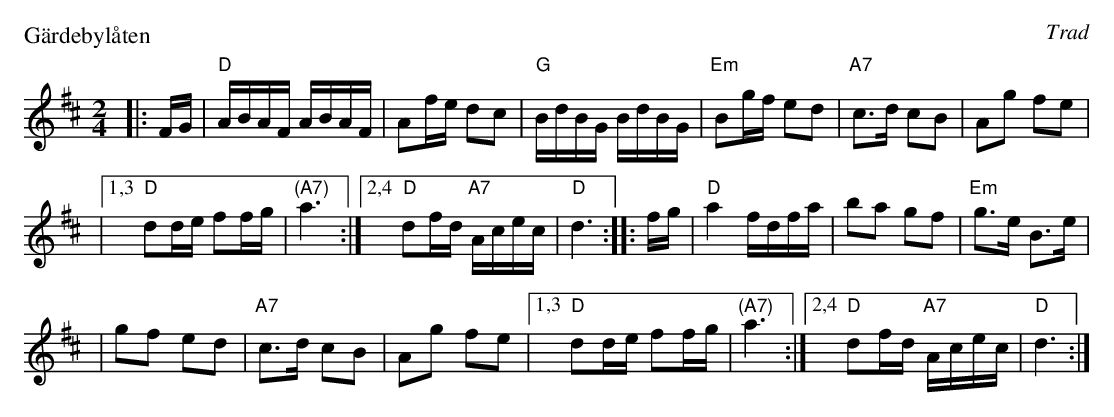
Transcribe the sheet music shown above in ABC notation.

X:1
P: G\"ardebyl\aaten
O: Trad
M: 2/4
L: 1/16
K: D
|: FG \
| "D"ABAF ABAF | A2fe d2c2 | "G"BdBG BdBG | "Em"B2gf e2d2 | "A7"c3d c2B2 | A2g2 f2e2 |
|1,3 "D"d2de f2fg | "(A7)"a6 :|2,4 "D"d2fd "A7"Acec | "D"d6 :: fg | "D"a4 fdfa | b2a2 g2f2 | "Em"g3e B3e |
| g2f2 e2d2 | "A7"c3d c2B2 | A2g2 f2e2 |1,3 "D"d2de f2fg | "(A7)"a6 :|2,4 "D"d2fd "A7"Acec | "D"d6 :|
